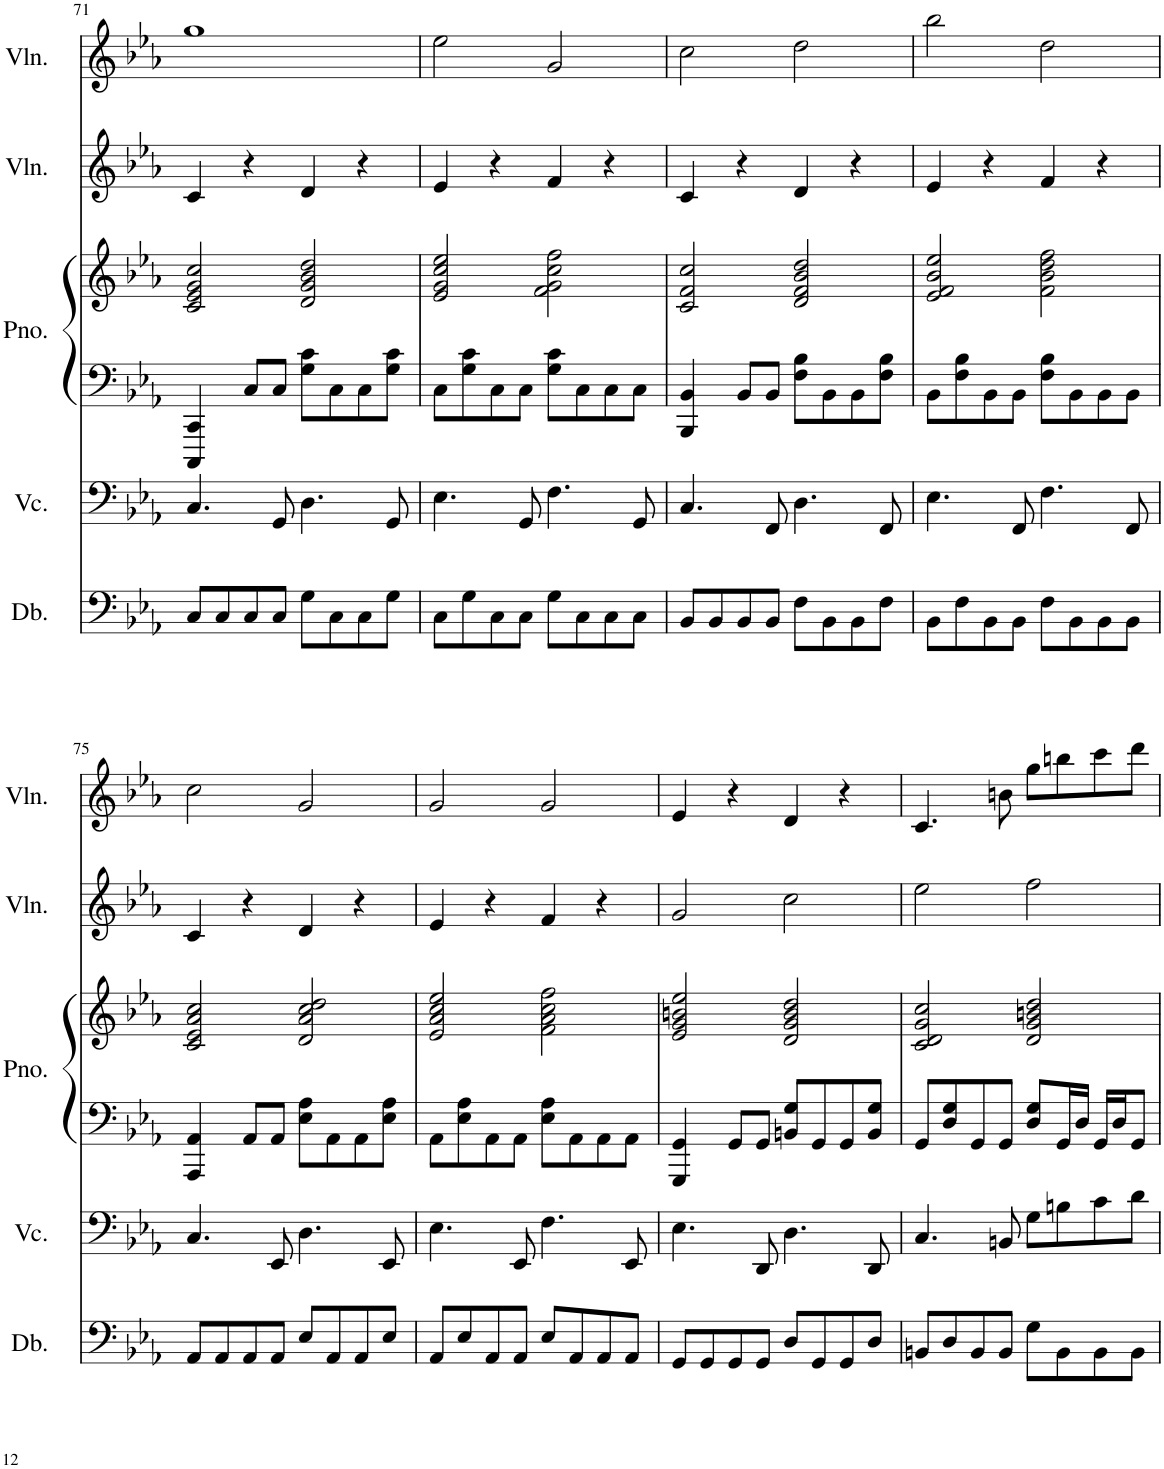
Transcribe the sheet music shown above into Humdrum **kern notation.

**kern	**kern	**kern	**kern	**kern	**kern
*part5	*part4	*part3	*part3	*part2	*part1
*staff6	*staff5	*staff4	*staff3	*staff2	*staff1
*I"Double Bass	*I"Violoncello	*I"Piano	*	*I"Violin	*I"Violin
*I'Db.	*I'Vc.	*I'Pno.	*	*I'Vln.	*I'Vln.
!!LO:PB:g=z
*clefF4	*clefF4	*clefF4	*clefG2	*clefG2	*clefG2
*Trd7c12	*	*	*	*	*
*k[b-e-a-]	*k[b-e-a-]	*k[b-e-a-]	*k[b-e-a-]	*k[b-e-a-]	*k[b-e-a-]
*M4/4	*M4/4	*M4/4	*M4/4	*M4/4	*M4/4
=71	=71	=71	=71	=71	=71
8C/L	4.C/	4CCC/ 4CC/	2c/ 2e-/ 2g/ 2cc/	4c/	1gg
8C/	.	.	.	.	.
8C/	.	8C/L	.	4r	.
8C/J	8GG/	8C/J	.	.	.
8G\L	4.D\	8G\ 8c\L	2d/ 2g/ 2b-/ 2dd/	4d/	.
8C\	.	8C\	.	.	.
8C\	.	8C\	.	4r	.
8G\J	8GG/	8G\ 8c\J	.	.	.
=72	=72	=72	=72	=72	=72
8C\L	4.E-\	8C\L	2e-/ 2g/ 2cc/ 2ee-/	4e-/	2ee-\
8G\	.	8G\ 8c\	.	.	.
8C\	.	8C\	.	4r	.
8C\J	8GG/	8C\J	.	.	.
8G\L	4.F\	8G\ 8c\L	2f\ 2g\ 2cc\ 2ff\	4f/	2g/
8C\	.	8C\	.	.	.
8C\	.	8C\	.	4r	.
8C\J	8GG/	8C\J	.	.	.
=73	=73	=73	=73	=73	=73
8BB-/L	4.C/	4BBB-/ 4BB-/	2c/ 2f/ 2cc/	4c/	2cc\
8BB-/	.	.	.	.	.
8BB-/	.	8BB-/L	.	4r	.
8BB-/J	8FF/	8BB-/J	.	.	.
8F\L	4.D\	8F\ 8B-\L	2d/ 2f/ 2b-/ 2dd/	4d/	2dd\
8BB-\	.	8BB-\	.	.	.
8BB-\	.	8BB-\	.	4r	.
8F\J	8FF/	8F\ 8B-\J	.	.	.
=74	=74	=74	=74	=74	=74
8BB-\L	4.E-\	8BB-\L	2e-/ 2f/ 2b-/ 2ee-/	4e-/	2bb-\
8F\	.	8F\ 8B-\	.	.	.
8BB-\	.	8BB-\	.	4r	.
8BB-\J	8FF/	8BB-\J	.	.	.
8F\L	4.F\	8F\ 8B-\L	2f\ 2b-\ 2dd\ 2ff\	4f/	2dd\
8BB-\	.	8BB-\	.	.	.
8BB-\	.	8BB-\	.	4r	.
8BB-\J	8FF/	8BB-\J	.	.	.
!!LO:LB:g=z
=75	=75	=75	=75	=75	=75
8AA-/L	4.C/	4AAA-/ 4AA-/	2c/ 2e-/ 2a-/ 2cc/	4c/	2cc\
8AA-/	.	.	.	.	.
8AA-/	.	8AA-/L	.	4r	.
8AA-/J	8EE-/	8AA-/J	.	.	.
8E-/L	4.D\	8E-\ 8A-\L	2d/ 2a-/ 2cc/ 2dd/	4d/	2g/
8AA-/	.	8AA-\	.	.	.
8AA-/	.	8AA-\	.	4r	.
8E-/J	8EE-/	8E-\ 8A-\J	.	.	.
=76	=76	=76	=76	=76	=76
8AA-/L	4.E-\	8AA-\L	2e-/ 2a-/ 2cc/ 2ee-/	4e-/	2g/
8E-/	.	8E-\ 8A-\	.	.	.
8AA-/	.	8AA-\	.	4r	.
8AA-/J	8EE-/	8AA-\J	.	.	.
8E-/L	4.F\	8E-\ 8A-\L	2f\ 2a-\ 2cc\ 2ff\	4f/	2g/
8AA-/	.	8AA-\	.	.	.
8AA-/	.	8AA-\	.	4r	.
8AA-/J	8EE-/	8AA-\J	.	.	.
=77	=77	=77	=77	=77	=77
8GG/L	4.E-\	4GGG/ 4GG/	2e-/ 2g/ 2bn/ 2ee-/	2g/	4e-/
8GG/	.	.	.	.	.
8GG/	.	8GG/L	.	.	4r
8GG/J	8DD/	8GG/J	.	.	.
8D/L	4.D\	8BBn/ 8G/L	2d/ 2g/ 2b/ 2dd/	2cc\	4d/
8GG/	.	8GG/	.	.	.
8GG/	.	8GG/	.	.	4r
8D/J	8DD/	8BB/ 8G/J	.	.	.
=78	=78	=78	=78	=78	=78
8BBn/L	4.C/	8GG/L	2c/ 2d/ 2g/ 2cc/	2ee-\	4.c/
8D/	.	8D/ 8G/	.	.	.
8BB/	.	8GG/	.	.	.
8BB/J	8BBn/	8GG/J	.	.	8bn\
8G\L	8G\L	8D/ 8G/L	2d/ 2g/ 2bn/ 2dd/	2ff\	8gg\L
8BB\	8Bn\	16GG/L	.	.	8bbn\
.	.	16D/JJ	.	.	.
8BB\	8c\	16GG/LL	.	.	8ccc\
.	.	16D/J	.	.	.
8BB\J	8d\J	8GG/J	.	.	8ddd\J
=	=	=	=	=	=
*-	*-	*-	*-	*-	*-
